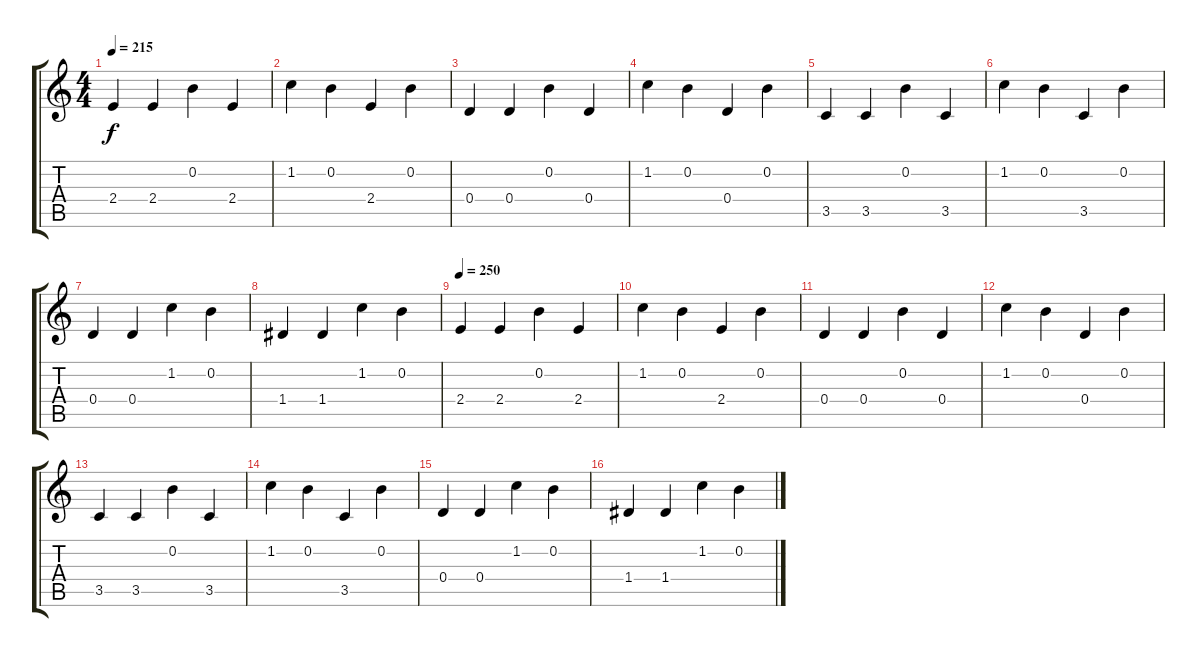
\track "" {instrument banjo}
\staff {score tabs}
\tuning (E4 B3 G3 D3 A2 E2) {hide}
\displaytranspose 12
\ts (4 4)
\tempo 215
\clef g2
\ks c
2.4.4{dy f instrument fx1rain} 2.4.4 0.2.4 2.4.4 |
1.2.4 0.2.4 2.4.4 0.2.4 |
0.4.4 0.4.4 0.2.4 0.4.4 |
1.2.4 0.2.4 0.4.4 0.2.4 |
3.5.4 3.5.4 0.2.4 3.5.4 |
1.2.4 0.2.4 3.5.4 0.2.4 |
0.4.4 0.4.4 1.2.4 0.2.4 |
1.4.4 1.4.4 1.2.4 0.2.4 |
\tempo 250
2.4.4{instrument fx1rain} 2.4.4 0.2.4 2.4.4 |
1.2.4 0.2.4 2.4.4 0.2.4 |
0.4.4 0.4.4 0.2.4 0.4.4 |
1.2.4 0.2.4 0.4.4 0.2.4 |
3.5.4 3.5.4 0.2.4 3.5.4 |
1.2.4 0.2.4 3.5.4 0.2.4 |
0.4.4 0.4.4 1.2.4 0.2.4 |
1.4.4 1.4.4 1.2.4 0.2.4
